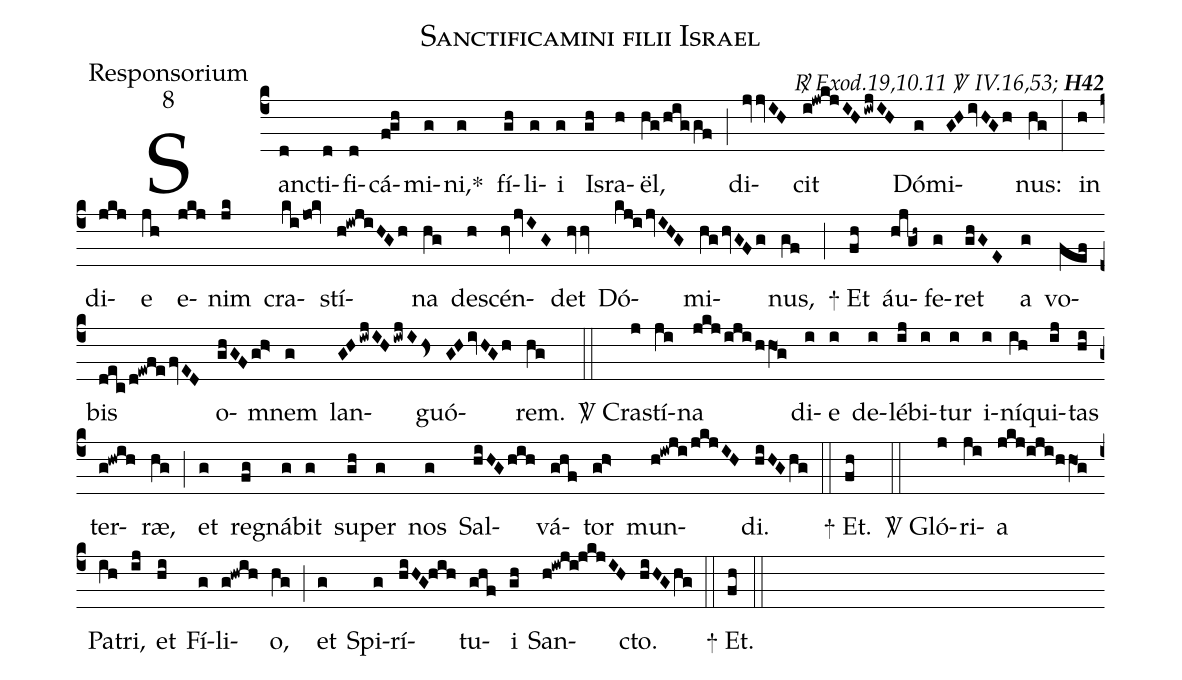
name:Sanctificamini filii Israel;
office-part:Responsorium;
mode:8;
commentary:{\itshape\mdseries \Rbar\ Exod.19,10.11  \Vbar\   IV.16,53;\/} {\bfseries H42};
%%
(c4) San(d)cti(d)fi(d)cá(fgh)mi(g)ni,<sp>*</sp>(g) fí(gh)li(g)i(g) Is(gh)ra(h)ël,(hg/higgf) (;)
di(jvvIH)cit(i!jwkjIHiwjIH) Dó(g)mi(GHivHGh)nus:(hg) (:)
in(h) di(jkj)e(jh) e(jkj)nim(jk) cra(ki/jo0!kv)stí(h!iwjiHGh)na(hg) de(h)scén(hvjvIG)det(hvv) Dó(kj!ijvIHG)mi(hghvGFg)nus,(gf) (;)
<sp>+</sp> Et(fh) áu(hqj!gh~)fe(g)ret(ghGE) a(g) vo(fef)bis(dec/d!ewfefvED) o(ghGFgh>)mnem(g) lan(GHiwjIHiwjIHs<)guó(GHivHGh)rem.(hg) (::)
<sp>V/</sp> Cra(j)stí(ji)na(jkj/iji/hhO1g) di(i)e(i) de(i)lé(ij)bi(i)tur(i) i(i)ní(ih)qui(ij)tas(hi) ter(g!hwih)ræ,(hg) (;)
et(g) re(fg)gná(g)bit(g) su(gh)per(g) nos(g) Sal(hiHGhih)vá(ghf)tor(gh>) mun(h!iwji/jkjIH)di.(hiHGhg) (::)
<sp>+</sp> Et.(fh) (::)
 <sp>V/</sp> Gló(j)ri(ji)a(jkj/0iji/0hhO1g) Pa(ih)tri,(ij) et(hi) Fí(g)li(g@hwih)o,(hg) (;)
et(g) Spi(g)rí(hiHG@hih)tu(ghf)i(gh) San(h@iwji@jkjIH)cto.(hiHG/hg)  (::)
<sp>+</sp> Et.(fh)(::)
